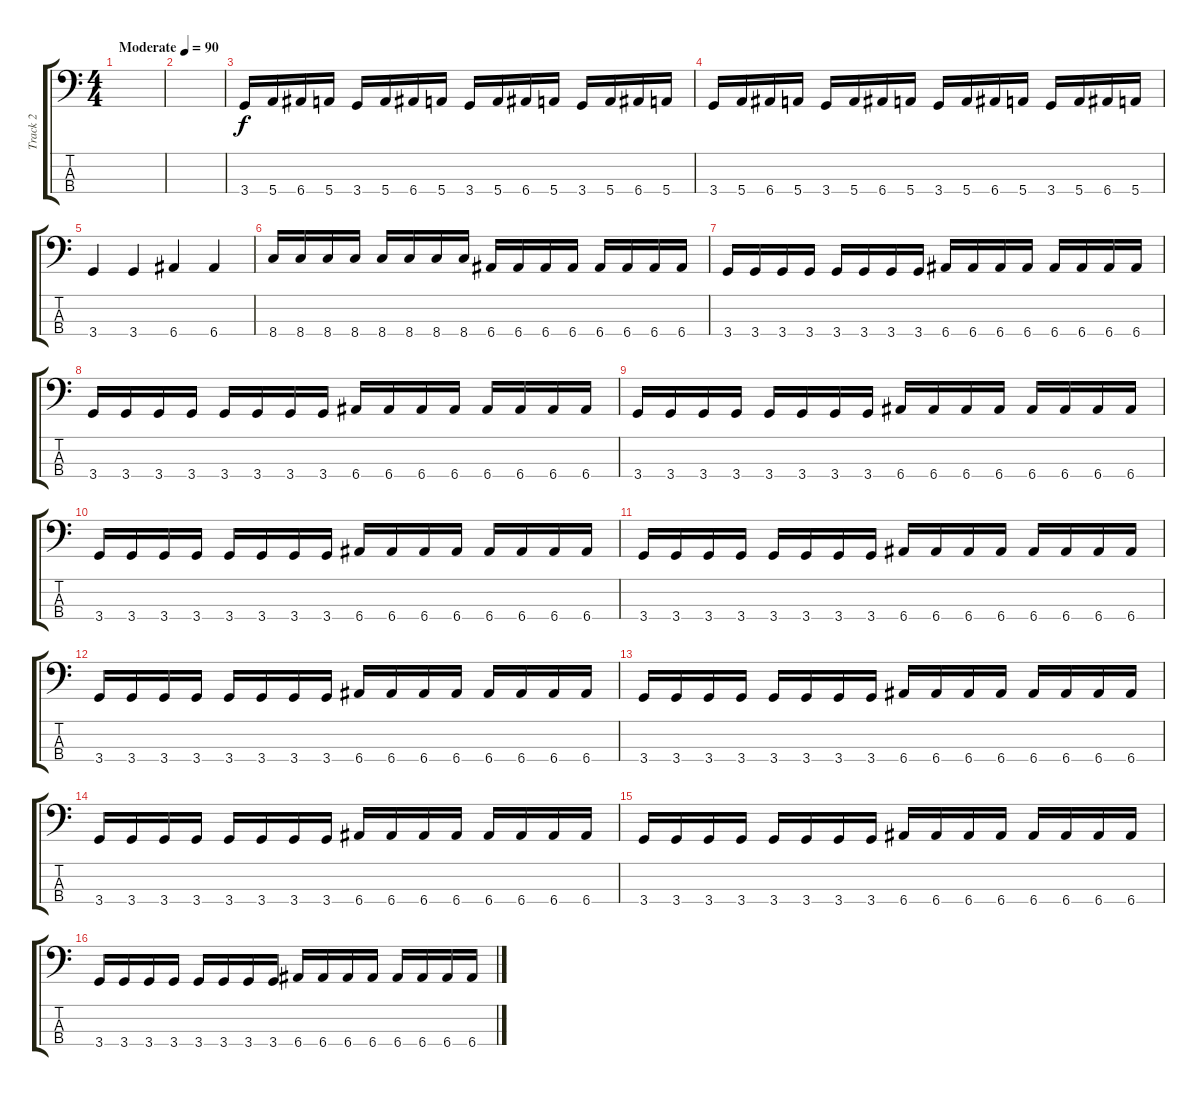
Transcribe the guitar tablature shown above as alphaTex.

\track ("Track 2" "Track 2") {instrument electricbasspick}
\staff {score tabs}
\tuning (G2 D2 A1 E1) {hide}
\ts (4 4)
\tempo (90 "Moderate")
\clef f4
\ks c
|
|
3.4.16 5.4.16 6.4.16 5.4.16 3.4.16 5.4.16 6.4.16 5.4.16 3.4.16 5.4.16 6.4.16 5.4.16 3.4.16 5.4.16 6.4.16 5.4.16 |
3.4.16 5.4.16 6.4.16 5.4.16 3.4.16 5.4.16 6.4.16 5.4.16 3.4.16 5.4.16 6.4.16 5.4.16 3.4.16 5.4.16 6.4.16 5.4.16 |
3.4.4 3.4.4 6.4.4 6.4.4 |
8.4.16 8.4.16 8.4.16 8.4.16 8.4.16 8.4.16 8.4.16 8.4.16 6.4.16 6.4.16 6.4.16 6.4.16 6.4.16 6.4.16 6.4.16 6.4.16 |
3.4.16 3.4.16 3.4.16 3.4.16 3.4.16 3.4.16 3.4.16 3.4.16 6.4.16 6.4.16 6.4.16 6.4.16 6.4.16 6.4.16 6.4.16 6.4.16 |
3.4.16 3.4.16 3.4.16 3.4.16 3.4.16 3.4.16 3.4.16 3.4.16 6.4.16 6.4.16 6.4.16 6.4.16 6.4.16 6.4.16 6.4.16 6.4.16 |
3.4.16 3.4.16 3.4.16 3.4.16 3.4.16 3.4.16 3.4.16 3.4.16 6.4.16 6.4.16 6.4.16 6.4.16 6.4.16 6.4.16 6.4.16 6.4.16 |
3.4.16 3.4.16 3.4.16 3.4.16 3.4.16 3.4.16 3.4.16 3.4.16 6.4.16 6.4.16 6.4.16 6.4.16 6.4.16 6.4.16 6.4.16 6.4.16 |
3.4.16 3.4.16 3.4.16 3.4.16 3.4.16 3.4.16 3.4.16 3.4.16 6.4.16 6.4.16 6.4.16 6.4.16 6.4.16 6.4.16 6.4.16 6.4.16 |
3.4.16 3.4.16 3.4.16 3.4.16 3.4.16 3.4.16 3.4.16 3.4.16 6.4.16 6.4.16 6.4.16 6.4.16 6.4.16 6.4.16 6.4.16 6.4.16 |
3.4.16 3.4.16 3.4.16 3.4.16 3.4.16 3.4.16 3.4.16 3.4.16 6.4.16 6.4.16 6.4.16 6.4.16 6.4.16 6.4.16 6.4.16 6.4.16 |
3.4.16 3.4.16 3.4.16 3.4.16 3.4.16 3.4.16 3.4.16 3.4.16 6.4.16 6.4.16 6.4.16 6.4.16 6.4.16 6.4.16 6.4.16 6.4.16 |
3.4.16 3.4.16 3.4.16 3.4.16 3.4.16 3.4.16 3.4.16 3.4.16 6.4.16 6.4.16 6.4.16 6.4.16 6.4.16 6.4.16 6.4.16 6.4.16 |
3.4.16 3.4.16 3.4.16 3.4.16 3.4.16 3.4.16 3.4.16 3.4.16 6.4.16 6.4.16 6.4.16 6.4.16 6.4.16 6.4.16 6.4.16 6.4.16
